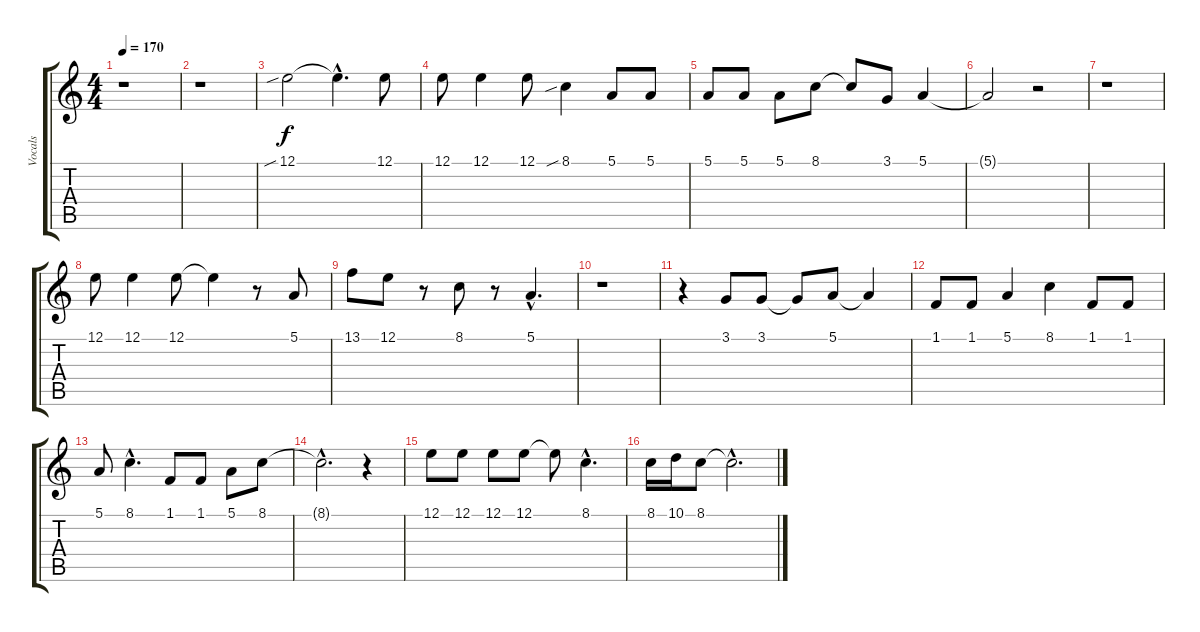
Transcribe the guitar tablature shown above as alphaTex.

\track ("Vocals" "Vocals") {instrument harmonica}
\staff {score tabs}
\tuning (E4 B3 G3 D3 A2 E2) {hide}
\ts (4 4)
\tempo 170
\clef g2
\ks c
r.1{dy f} |
r.1 |
12.1{sib}.2 12.1{hac t}.4{d} 12.1.8 |
12.1.8 12.1.4 12.1.8 8.1{sib}.4 5.1.8 5.1.8 |
5.1.8 5.1.8 5.1.8 8.1.8 8.1{t}.8 3.1.8 5.1.4 |
5.1{t}.2 r.2 |
r.1 |
12.1.8 12.1.4 12.1.8 12.1{t}.4 r.8 5.1.8 |
13.1.8 12.1.8 r.8 8.1.8 r.8 5.1{hac}.4{d} |
r.1 |
r.4 3.1.8 3.1.8 3.1{t}.8 5.1.8 5.1{t}.4 |
1.1.8 1.1.8 5.1.4 8.1.4 1.1.8 1.1.8 |
5.1.8 8.1{hac}.4{d} 1.1.8 1.1.8 5.1.8 8.1.8 |
8.1{hac t}.2{d} r.4 |
12.1.8 12.1.8 12.1.8 12.1.8 12.1{t}.8 8.1{hac}.4{d} |
8.1.16 10.1.16 8.1.8 8.1{hac t}.2{d}
